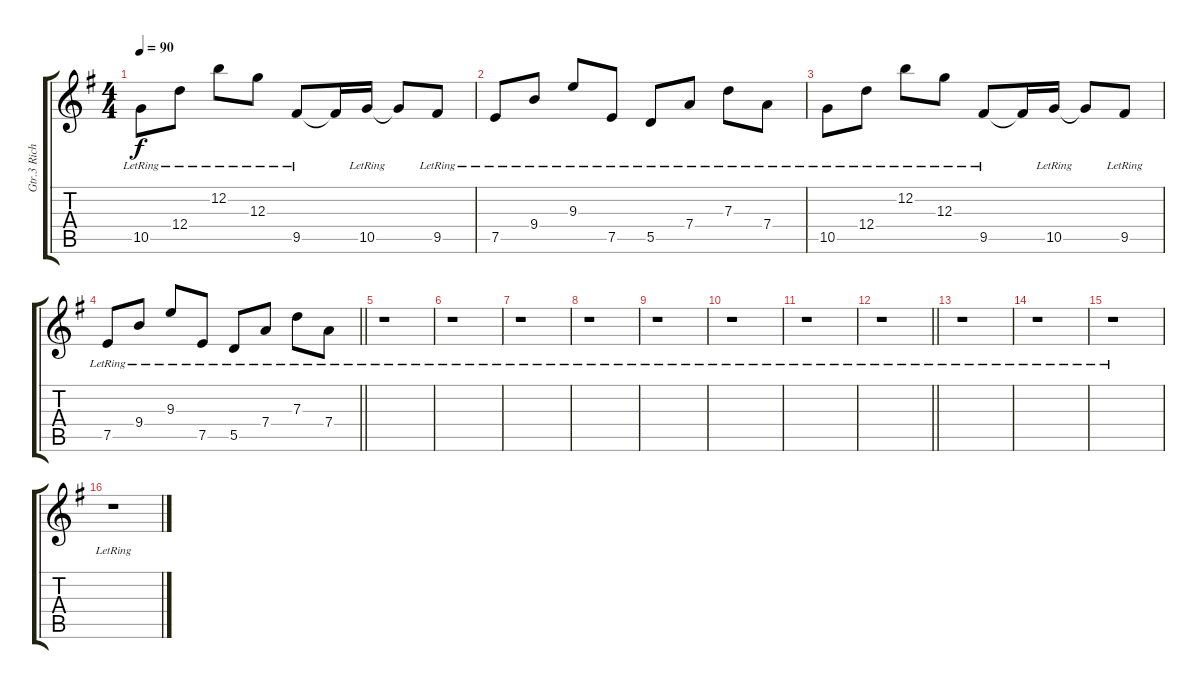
\track ("Gtr.3 Richie Acoustic" "Gtr.3 Rich") {instrument acousticguitarsteel}
\staff {score tabs}
\tuning (E4 B3 G3 D3 A2 E2) {hide}
\ts (4 4)
\tempo 90
\clef g2
\ks g
10.5{lr}.8{dy f instrument acousticguitarsteel} 12.4{lr}.8 12.2{lr}.8 12.3{lr}.8 9.5{lr}.8 9.5{t}.16 10.5{lr}.16 10.5{t}.8 9.5{lr}.8 |
7.5{lr}.8 9.4{lr}.8 9.3{lr}.8 7.5{lr}.8 5.5{lr}.8 7.4{lr}.8 7.3{lr}.8 7.4{lr}.8 |
10.5{lr}.8 12.4{lr}.8 12.2{lr}.8 12.3{lr}.8 9.5{lr}.8 9.5{t}.16 10.5{lr}.16 10.5{t}.8 9.5{lr}.8 |
\barLineRight lightlight
7.5{lr}.8 9.4{lr}.8 9.3{lr}.8 7.5{lr}.8 5.5{lr}.8 7.4{lr}.8 7.3{lr}.8 7.4{lr}.8 |
r.1 |
r.1 |
r.1 |
r.1 |
r.1 |
r.1 |
r.1 |
\barLineRight lightlight
r.1 |
r.1 |
r.1 |
r.1 |
r.1
